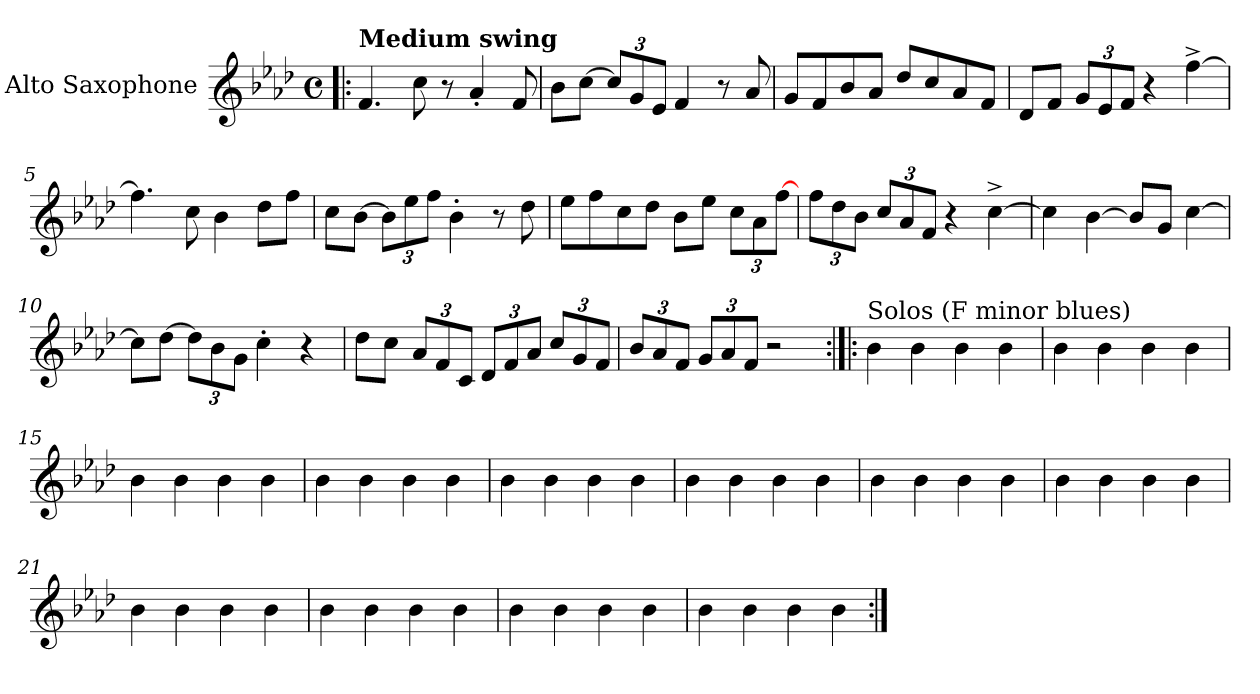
**kern
*part1
*staff1
*I"Alto Saxophone
*I'Alto Sax.
*clefG2
*k[b-e-a-d-]
*f:
*M4/4
*met(c)
=1!|:
!LO:TX:a:B:t=Medium swing
4.f
8cc
8r
4a-'
8f
=2
8b-L
[8ccJ
12ccL]
12g
12e-J
4f
8r
8a-
=3
8gL
8f
8b-
8a-J
8dd-L
8cc
8a-
8fJ
=4
8d-L
8fJ
12gL
12e-
12fJ
4r
[4ff^
!!LO:LB:g=z
=5
4.ff]
8cc
4b-
8dd-L
8ffJ
=6
8ccL
[8b-J
12b-L]
12ee-
12ffJ
4b-'
8r
8dd-
=7
8ee-L
8ff
8cc
8dd-J
8b-L
8ee-J
12ccL
12a-
[12ffJ
=8
12ffL
12dd-
12b-J
12ccL
12a-
12fJ
4r
[4cc^
!!LO:LB:g=z
=9
4cc]
[4b-
8b-L]
8gJ
[4cc
=10
8ccL]
[8dd-J
12dd-L]
12b-
12gJ
4cc'
4r
=11
8dd-L
8ccJ
12a-L
12f
12cJ
12d-L
12f
12a-J
12ccL
12g
12fJ
=12
12b-L
12a-
12fJ
12gL
12a-
12fJ
2r
!!LO:LB:g=z
=13:|!|:
!LO:TX:a:t=Solos (F minor blues)
4b-
4b-
4b-
4b-
=14
4b-
4b-
4b-
4b-
=15
4b-
4b-
4b-
4b-
=16
4b-
4b-
4b-
4b-
!!LO:LB:g=z
=17
4b-
4b-
4b-
4b-
=18
4b-
4b-
4b-
4b-
=19
4b-
4b-
4b-
4b-
=20
4b-
4b-
4b-
4b-
!!LO:LB:g=z
=21
4b-
4b-
4b-
4b-
=22
4b-
4b-
4b-
4b-
=23
4b-
4b-
4b-
4b-
=24
4b-
4b-
4b-
4b-
=:|!
*-
